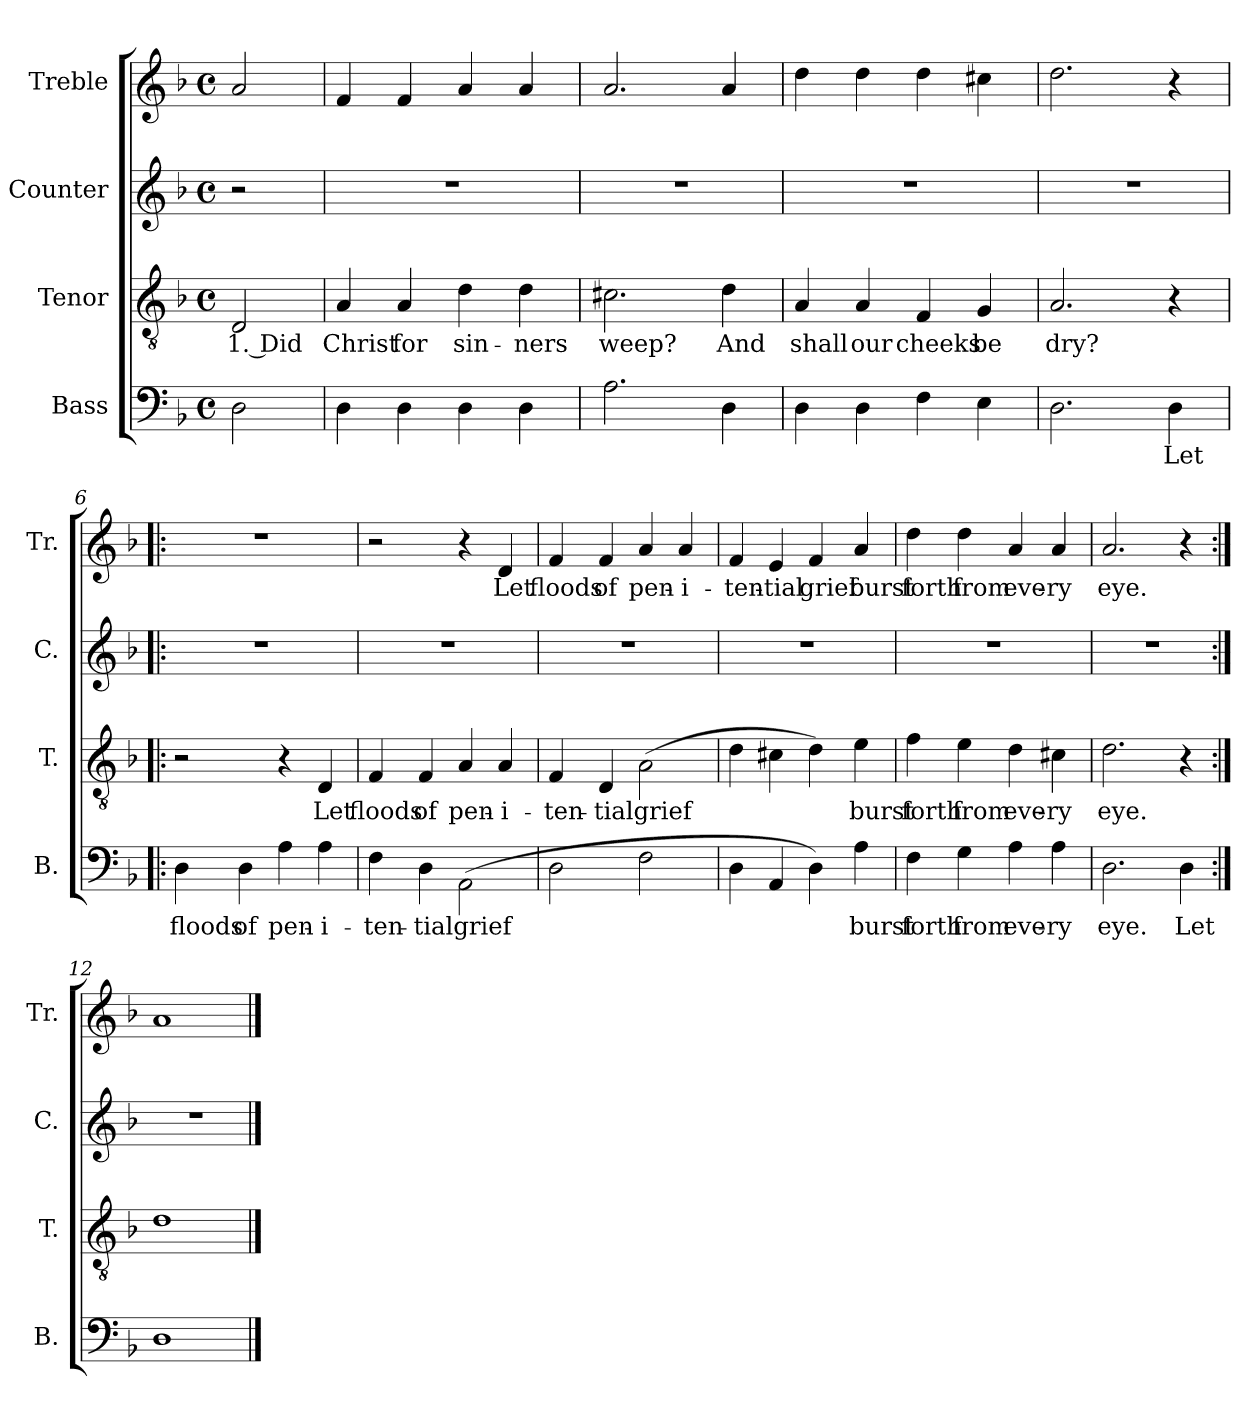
**kern	**text	**kern	**text	**kern	**kern	**text
*part4	*part4	*part3	*part3	*part2	*part1	*part1
*staff4	*staff4	*staff3	*staff3	*staff2	*staff1	*staff1
*I"Bass	*	*I"Tenor	*	*I"Counter	*I"Treble	*
*I'B.	*	*I'T.	*	*I'C.	*I'Tr.	*
*clefF4	*	*clefGv2	*	*clefG2	*clefG2	*
*k[b-]	*	*k[b-]	*	*k[b-]	*k[b-]	*
*M4/4	*	*M4/4	*	*M4/4	*M4/4	*
*met(c)	*	*met(c)	*	*met(c)	*met(c)	*
=1	=1	=1	=1	=1	=1	=1
2D\	.	2D/	1. Did	2r	2a/	.
=2	=2	=2	=2	=2	=2	=2
4D\	.	4A/	Christ	1r	4f/	.
4D\	.	4A/	for	.	4f/	.
4D\	.	4d\	sin-	.	4a/	.
4D\	.	4d\	-ners	.	4a/	.
=3	=3	=3	=3	=3	=3	=3
2.A\	.	2.c#X\	weep?	1r	2.a/	.
4D\	.	4d\	And	.	4a/	.
=4	=4	=4	=4	=4	=4	=4
4D\	.	4A/	shall	1r	4dd\	.
4D\	.	4A/	our	.	4dd\	.
4F\	.	4F/	cheeks	.	4dd\	.
4E\	.	4G/	be	.	4cc#X\	.
=5	=5	=5	=5	=5	=5	=5
2.D\	.	2.A/	dry?	1r	2.dd\	.
4D\	Let	4r	.	.	4r	.
=6!|:	=6!|:	=6!|:	=6!|:	=6!|:	=6!|:	=6!|:
4D\	floods	2r	.	1r	1r	.
4D\	of	.	.	.	.	.
4A\	pen-	4r	.	.	.	.
4A\	-i-	4D/	Let	.	.	.
!!LO:LB:g=z
=7	=7	=7	=7	=7	=7	=7
4F\	-ten-	4F/	floods	1r	2r	.
4D\	-tial	4F/	of	.	.	.
(2AA\	grief	4A/	pen-	.	4r	.
.	.	4A/	-i-	.	4d/	Let
=8	=8	=8	=8	=8	=8	=8
2D\	.	4F/	-ten-	1r	4f/	floods
.	.	4D/	-tial	.	4f/	of
2F\	.	(2A\	grief	.	4a/	pen-
.	.	.	.	.	4a/	-i-
=9	=9	=9	=9	=9	=9	=9
4D\	.	4d\	.	1r	4f/	-ten-
4AA/	.	4c#X\	.	.	4e/	-tial
4D\)	.	4d\)	.	.	4f/	grief
4A\	burst	4e\	burst	.	4a/	burst
=10	=10	=10	=10	=10	=10	=10
4F\	forth	4f\	forth	1r	4dd\	forth
4G\	from	4e\	from	.	4dd\	from
4A\	eve-	4d\	eve-	.	4a/	eve-
4A\	-ry	4c#X\	-ry	.	4a/	-ry
=11	=11	=11	=11	=11	=11	=11
2.D\	eye.	2.d\	eye.	1r	2.a/	eye.
4D\	Let	4r	.	.	4r	.
=12:|!	=12:|!	=12:|!	=12:|!	=12:|!	=12:|!	=12:|!
1D	.	1d	.	1r	1a	.
==	==	==	==	==	==	==
*-	*-	*-	*-	*-	*-	*-
